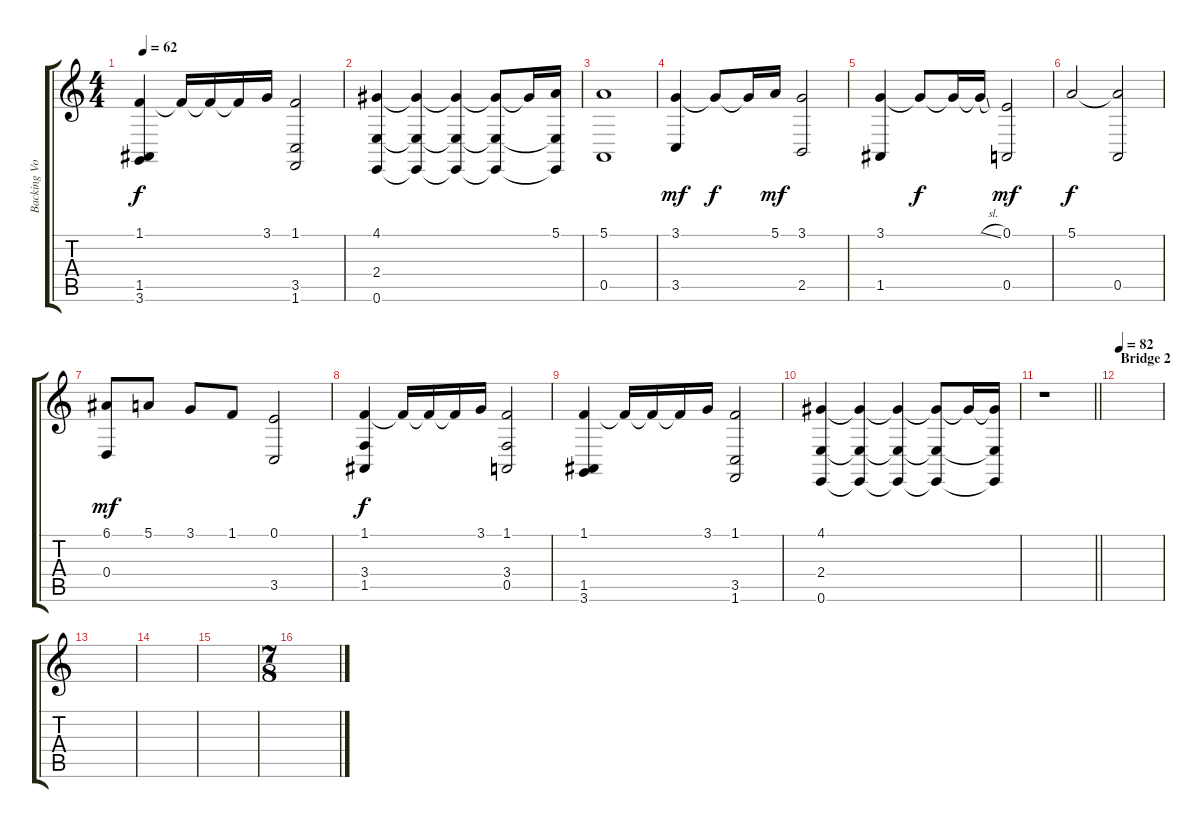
\track ("Backing Vocal" "Backing Vo") {instrument pad4choir}
\staff {score tabs}
\tuning (E4 B3 G3 D3 A2 E2) {hide}
\ts (4 4)
\tempo 62
\clef g2
\ks c
(1.1 1.5 3.6).4{dy f} 1.1{t}.16 1.1{t}.16 1.1{t}.16 3.1.16 (1.1 3.5 1.6).2 |
(4.1 2.4 0.6).4 (4.1{t} 2.4{t} 0.6{t}).4 (4.1{t} 2.4{t} 0.6{t}).4 (4.1{t} 2.4{t} 0.6{t}).8 4.1{t}.16 (5.1 2.4{t} 0.6{t}).16 |
(5.1 0.5).1 |
(3.1 3.5).4{dy mf} 3.1{t}.8{dy f} 3.1{t}.16 5.1.16{dy mf} (3.1 2.5).2 |
(3.1 1.5).4 3.1{t}.8{dy f} 3.1{t}.16 3.1{sl t}.16 (0.1 0.5).2{dy mf} |
5.1.2{dy f} (5.1{t} 0.5).2 |
(6.1 0.4).8{dy mf} 5.1.8 3.1.8 1.1.8 (0.1 3.5).2 |
(1.1 3.4 1.5).4{dy f} 1.1{t}.16 1.1{t}.16 1.1{t}.16 3.1.16 (1.1 3.4 0.5).2 |
(1.1 1.5 3.6).4 1.1{t}.16 1.1{t}.16 1.1{t}.16 3.1.16 (1.1 3.5 1.6).2 |
(4.1 2.4 0.6).4 (4.1{t} 2.4{t} 0.6{t}).4 (4.1{t} 2.4{t} 0.6{t}).4 (4.1{t} 2.4{t} 0.6{t}).8 4.1{t}.16 (4.1{t} 2.4{t} 0.6{t}).16 |
\barLineRight lightlight
r.1 |
\section ("" "Bridge 2")
\tempo 82
|
|
|
|
\ts (7 8)
